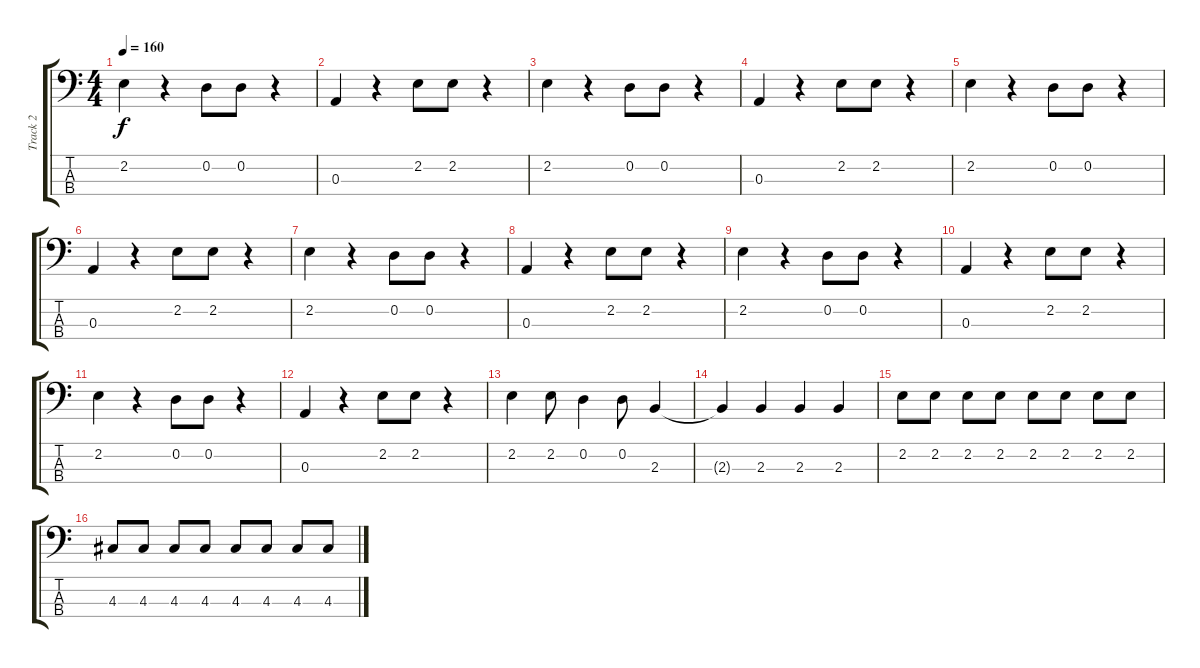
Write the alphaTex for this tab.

\track ("Track 2" "Track 2") {instrument electricbassfinger}
\staff {score tabs}
\tuning (G2 D2 A1 E1) {hide}
\ts (4 4)
\tempo 160
\clef f4
\ks c
2.2.4{dy f} r.4 0.2.8 0.2.8 r.4 |
0.3.4 r.4 2.2.8 2.2.8 r.4 |
2.2.4 r.4 0.2.8 0.2.8 r.4 |
0.3.4 r.4 2.2.8 2.2.8 r.4 |
2.2.4 r.4 0.2.8 0.2.8 r.4 |
0.3.4 r.4 2.2.8 2.2.8 r.4 |
2.2.4 r.4 0.2.8 0.2.8 r.4 |
0.3.4 r.4 2.2.8 2.2.8 r.4 |
2.2.4 r.4 0.2.8 0.2.8 r.4 |
0.3.4 r.4 2.2.8 2.2.8 r.4 |
2.2.4 r.4 0.2.8 0.2.8 r.4 |
0.3.4 r.4 2.2.8 2.2.8 r.4 |
2.2.4 2.2.8 0.2.4 0.2.8 2.3.4 |
2.3{t}.4 2.3.4 2.3.4 2.3.4 |
2.2.8 2.2.8 2.2.8 2.2.8 2.2.8 2.2.8 2.2.8 2.2.8 |
4.3.8 4.3.8 4.3.8 4.3.8 4.3.8 4.3.8 4.3.8 4.3.8
